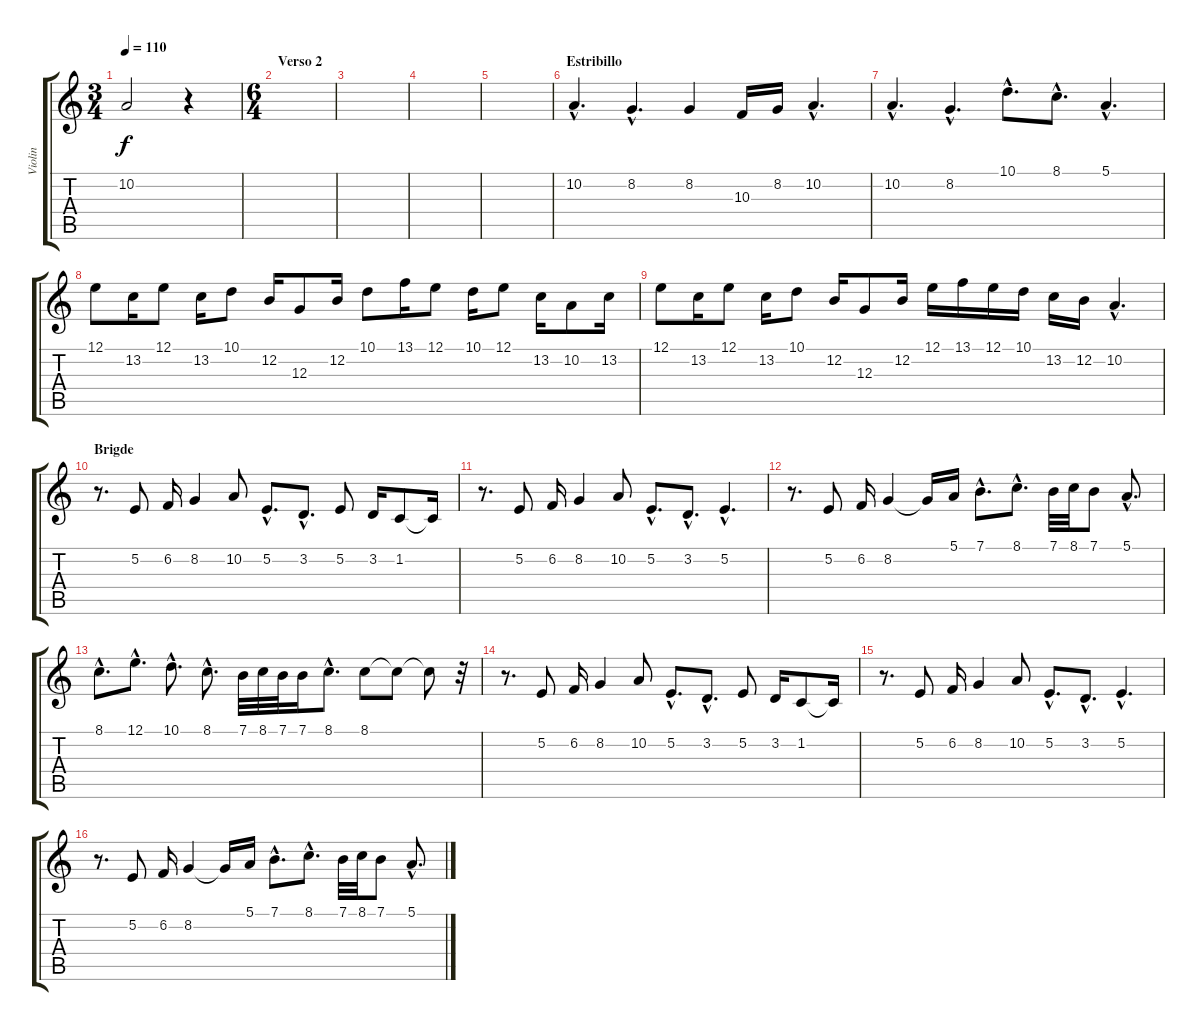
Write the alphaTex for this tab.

\track ("Violin" "Violin") {instrument violin}
\staff {score tabs}
\tuning (E4 B3 G3 D3 A2 E2) {hide}
\ts (3 4)
\tempo 110
\clef g2
\ks c
10.2.2{dy f} r.4 |
\ts (6 4)
\section ("" "Verso 2 ")
|
|
|
|
\section ("" "Estribillo")
10.2{hac}.4{d volume 12} 8.2{hac}.4{d} 8.2.4 10.3.16 8.2.16 10.2{hac}.4{d} |
10.2{hac}.4{d volume 12} 8.2{hac}.4{d} 10.1{hac}.8{d} 8.1{hac}.8{d} 5.1{hac}.4{d} |
12.1.8 13.2.16 12.1.8 13.2.16 10.1.8 12.2.16 12.3.8 12.2.16 10.1.8 13.1.16 12.1.8 10.1.16 12.1.8 13.2.16 10.2.8 13.2.16 |
12.1.8 13.2.16 12.1.8 13.2.16 10.1.8 12.2.16 12.3.8 12.2.16 12.1.16 13.1.16 12.1.16 10.1.16 13.2.16 12.2.16 10.2{hac}.4{d} |
\section ("" "Brigde")
r.8{d} 5.2.8 6.2.16 8.2.4 10.2.8 5.2{hac}.8{d} 3.2{hac}.8{d} 5.2.8 3.2.16 1.2.8 1.2{t}.16 |
r.8{d} 5.2.8 6.2.16 8.2.4 10.2.8 5.2{hac}.8{d} 3.2{hac}.8{d} 5.2{hac}.4{d} |
r.8{d} 5.2.8 6.2.16 8.2.4 8.2{t}.16 5.1.16 7.1{hac}.8{d} 8.1{hac}.8{d} 7.1.32 8.1.32 7.1.8 5.1{hac}.8{d} |
8.1{hac}.8{d} 12.1{hac}.8{d} 10.1{hac}.8{d} 8.1{hac}.8{d} 7.1.32 8.1.32 7.1.32 7.1.16 8.1{hac}.8{d} 8.1.8 8.1{t}.8 8.1{t}.8 r.32 |
r.8{d} 5.2.8 6.2.16 8.2.4 10.2.8 5.2{hac}.8{d} 3.2{hac}.8{d} 5.2.8 3.2.16 1.2.8 1.2{t}.16 |
r.8{d} 5.2.8 6.2.16 8.2.4 10.2.8 5.2{hac}.8{d} 3.2{hac}.8{d} 5.2{hac}.4{d} |
r.8{d} 5.2.8 6.2.16 8.2.4 8.2{t}.16 5.1.16 7.1{hac}.8{d} 8.1{hac}.8{d} 7.1.32 8.1.32 7.1.8 5.1{hac}.8{d}
